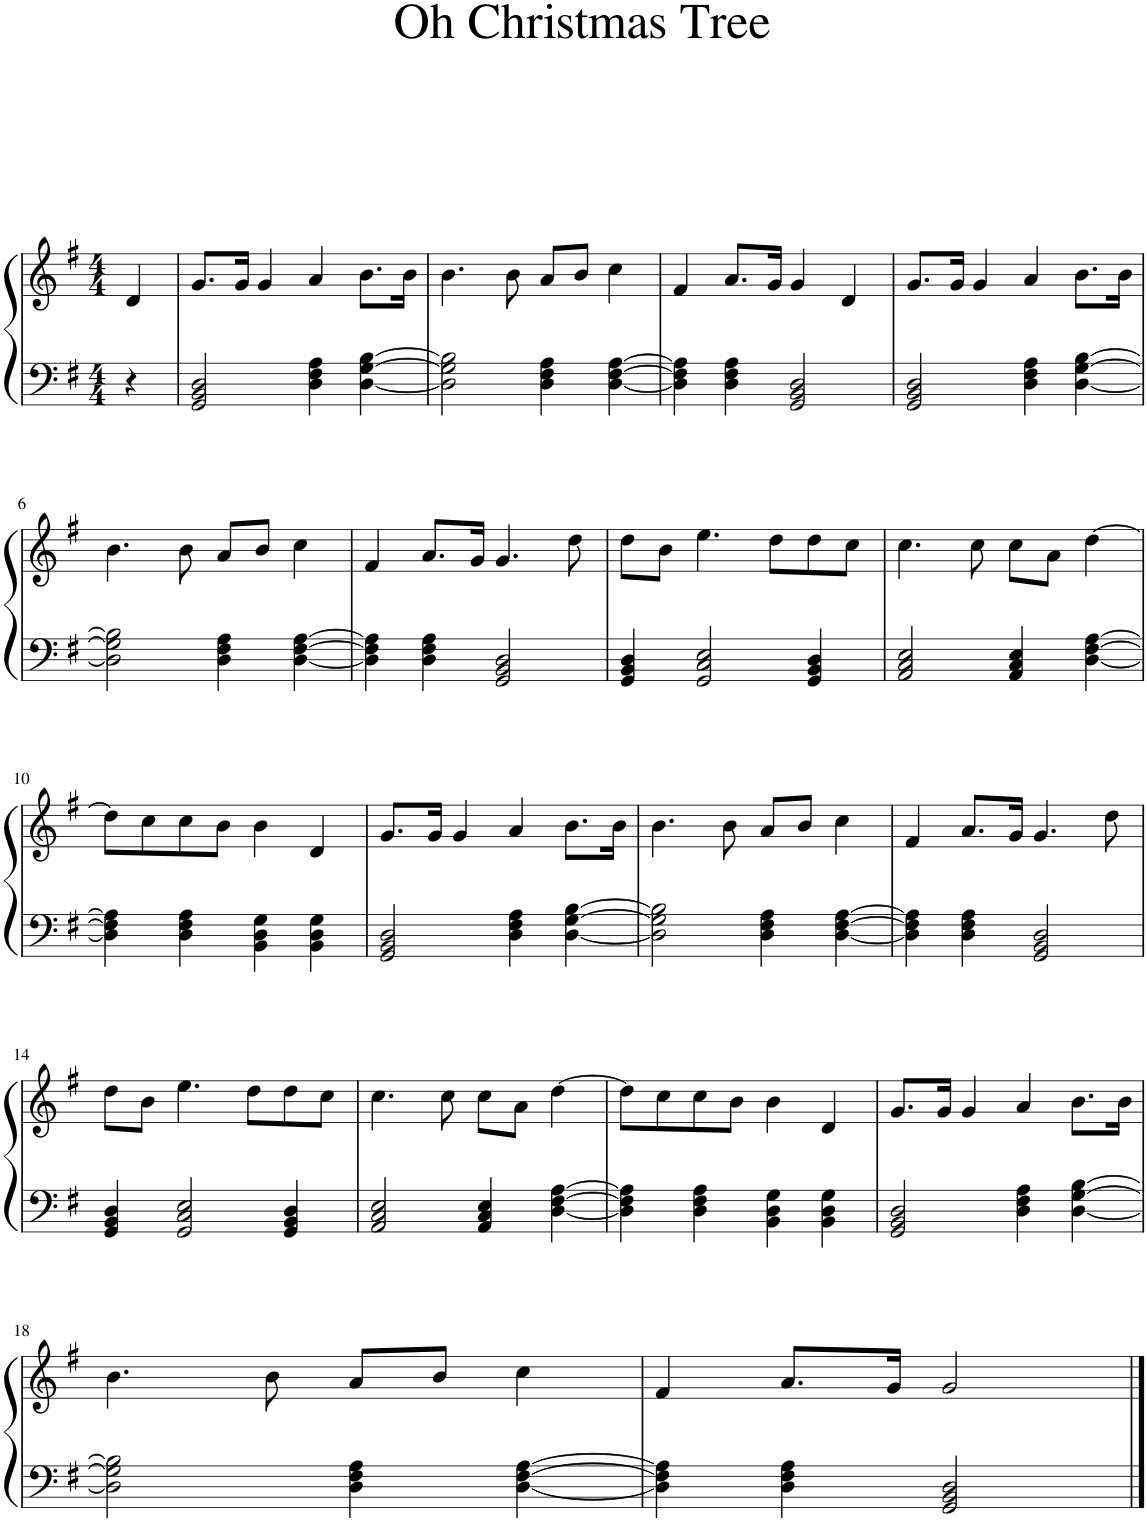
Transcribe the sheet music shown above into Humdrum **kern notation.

**kern	**kern
*part1	*part1
*staff2	*staff1
*I"Piano	*
*I'Pno.	*
*clefF4	*clefG2
*k[f#]	*k[f#]
*M4/4	*M4/4
=1	=1
4r	4d/
=2	=2
2GG/ 2BB/ 2D/	8.g/L
.	16g/Jk
.	4g/
4D\ 4F#\ 4A\	4a/
[4D\ [4G\ [4B\	8.b\L
.	16b\Jk
=3	=3
2D\] 2G\] 2B\]	4.b\
.	8b\
4D\ 4F#\ 4A\	8a/L
.	8b/J
[4D\ [4F#\ [4A\	4cc\
=4	=4
4D\] 4F#\] 4A\]	4f#/
4D\ 4F#\ 4A\	8.a/L
.	16g/Jk
2GG/ 2BB/ 2D/	4g/
.	4d/
=5	=5
2GG/ 2BB/ 2D/	8.g/L
.	16g/Jk
.	4g/
4D\ 4F#\ 4A\	4a/
[4D\ [4G\ [4B\	8.b\L
.	16b\Jk
!!LO:LB:g=z
=6	=6
2D\] 2G\] 2B\]	4.b\
.	8b\
4D\ 4F#\ 4A\	8a/L
.	8b/J
[4D\ [4F#\ [4A\	4cc\
=7	=7
4D\] 4F#\] 4A\]	4f#/
4D\ 4F#\ 4A\	8.a/L
.	16g/Jk
2GG/ 2BB/ 2D/	4.g/
.	8dd\
=8	=8
4GG/ 4BB/ 4D/	8dd\L
.	8b\J
2GG/ 2C/ 2E/	4.ee\
.	8dd\L
4GG/ 4BB/ 4D/	8dd\
.	8cc\J
=9	=9
2AA/ 2C/ 2E/	4.cc\
.	8cc\
4AA/ 4C/ 4E/	8cc\L
.	8a\J
[4D\ [4F#\ [4A\	[4dd\
!!LO:LB:g=z
=10	=10
4D\] 4F#\] 4A\]	8dd\L]
.	8cc\
4D\ 4F#\ 4A\	8cc\
.	8b\J
4BB\ 4D\ 4G\	4b\
4BB\ 4D\ 4G\	4d/
=11	=11
2GG/ 2BB/ 2D/	8.g/L
.	16g/Jk
.	4g/
4D\ 4F#\ 4A\	4a/
[4D\ [4G\ [4B\	8.b\L
.	16b\Jk
=12	=12
2D\] 2G\] 2B\]	4.b\
.	8b\
4D\ 4F#\ 4A\	8a/L
.	8b/J
[4D\ [4F#\ [4A\	4cc\
=13	=13
4D\] 4F#\] 4A\]	4f#/
4D\ 4F#\ 4A\	8.a/L
.	16g/Jk
2GG/ 2BB/ 2D/	4.g/
.	8dd\
!!LO:LB:g=z
=14	=14
4GG/ 4BB/ 4D/	8dd\L
.	8b\J
2GG/ 2C/ 2E/	4.ee\
.	8dd\L
4GG/ 4BB/ 4D/	8dd\
.	8cc\J
=15	=15
2AA/ 2C/ 2E/	4.cc\
.	8cc\
4AA/ 4C/ 4E/	8cc\L
.	8a\J
[4D\ [4F#\ [4A\	[4dd\
=16	=16
4D\] 4F#\] 4A\]	8dd\L]
.	8cc\
4D\ 4F#\ 4A\	8cc\
.	8b\J
4BB\ 4D\ 4G\	4b\
4BB\ 4D\ 4G\	4d/
=17	=17
2GG/ 2BB/ 2D/	8.g/L
.	16g/Jk
.	4g/
4D\ 4F#\ 4A\	4a/
[4D\ [4G\ [4B\	8.b\L
.	16b\Jk
!!LO:LB:g=z
=18	=18
2D\] 2G\] 2B\]	4.b\
.	8b\
4D\ 4F#\ 4A\	8a/L
.	8b/J
[4D\ [4F#\ [4A\	4cc\
=19	=19
4D\] 4F#\] 4A\]	4f#/
4D\ 4F#\ 4A\	8.a/L
.	16g/Jk
2GG/ 2BB/ 2D/	2g/
==	==
*-	*-
